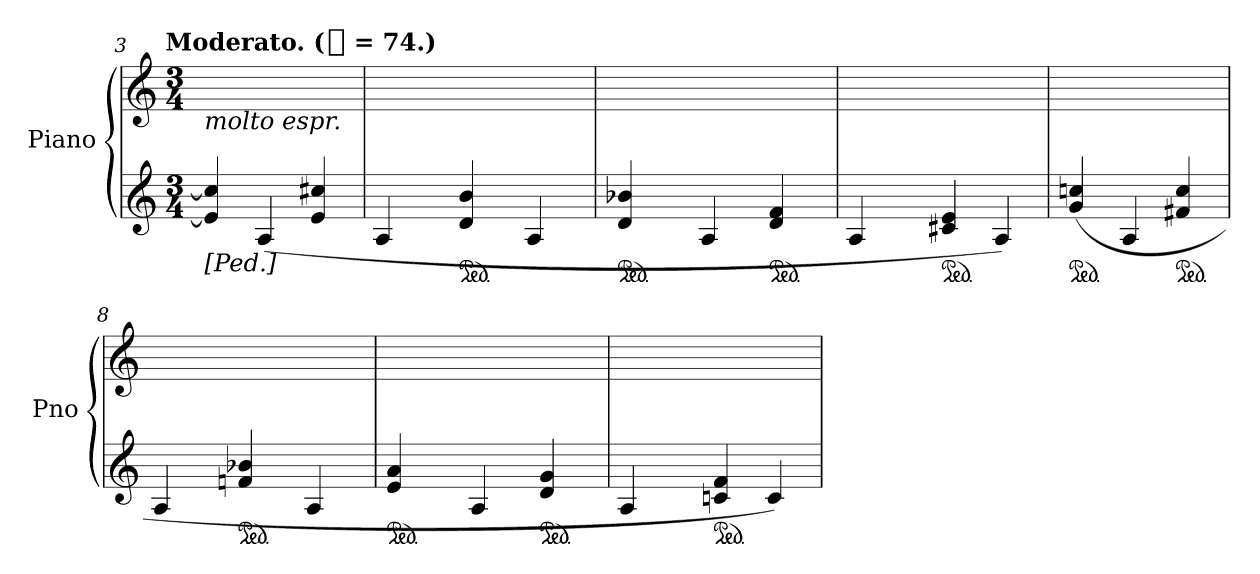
**kern	**kern
*part1	*part1
*staff2	*staff1
*I"Piano	*
*I'Pno	*
*clefG2	*clefG2
*k[]	*k[]
*C:	*C:
!!LO:TX:omd:t=Moderato. ([quarter] = 74.)
*M3/4	*M3/4
*MM74	*MM74
=3	=3
!	!LO:TX:b:i:t=molto espr.
!LO:TX:b:Bi:t=[Ped.]	!
4e] 4cc#ji]	2ryy
(4A	.
4e 4cc#X	4ryy
=4	=4
4A	12ryy
.	12ryy
.	12ryy
*ped	*
4d 4b	8.ryy
.	16ryy
4A	8.ryy
.	16ryy
=5	=5
*ped	*
4d 4b-X	12ryy
.	12ryy
.	12ryy
4A	8.ryy
.	16ryy
*ped	*
4d 4f	8.ryy
.	16ryy
=6	=6
4A	16ryy
.	16ryy
.	16ryy
.	16ryy
*ped	*
4c#X 4e	2ryy
4A)	.
=7	=7
*ped	*
(4g 4ccn	2ryy
4A	.
*ped	*
4f#X 4cc	4ryy
=8	=8
4A	12ryy
.	12ryy
.	12ryy
*ped	*
4fn 4b-X	8.ryy
.	16ryy
4A	8.ryy
.	16ryy
=9	=9
*ped	*
4e 4a	12ryy
.	12ryy
.	12ryy
4A	8.ryy
.	16ryy
*ped	*
4d 4g	8.ryy
.	16ryy
=10	=10
4A	16ryy
.	16ryy
.	16ryy
.	16ryy
*ped	*
4cn 4f	2ryy
4c)	.
=	=
*-	*-
